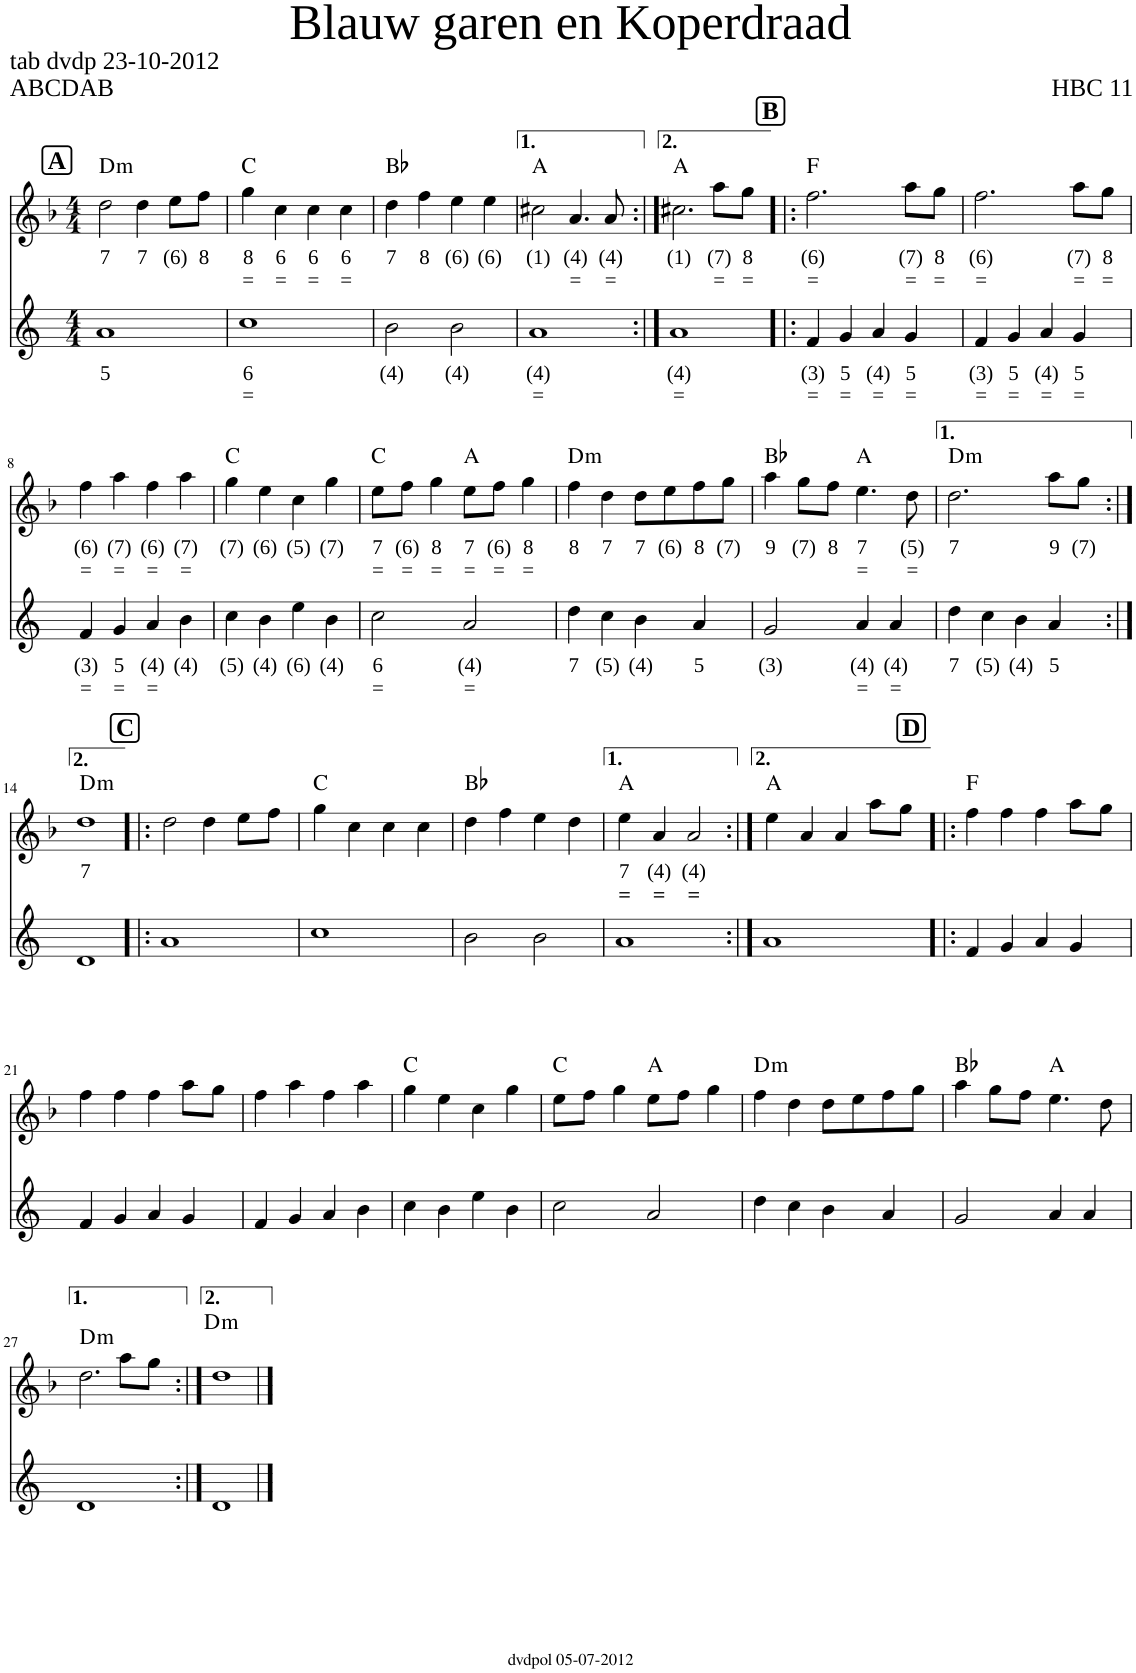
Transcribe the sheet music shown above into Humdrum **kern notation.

**kern	**text	**text	**kern	**text	**text	**harte
*part2	*part2	*part2	*part1	*part1	*part1	*part1
*staff2	*staff2	*staff2	*staff1	*staff1	*staff1	*
*I"Voice	*	*	*I"Voice	*	*	*
*clefG2	*	*	*clefG2	*	*	*
*k[]	*	*	*k[b-]	*	*	*
*M4/4	*	*	*M4/4	*	*	*
!!LO:REH:place=s1:a:B:cj:fs=13.5337:t=A
=1	=1	=1	=1	=1	=1	=1
!	!LO:LY:b	!	!	!LO:LY:b	!	!LO:H:kt=m
1a	5	.	2dd\	7	.	D:min
!	!	!	!	!LO:LY:b	!	!
.	.	.	4dd\	7	.	.
!	!	!	!	!LO:LY:b	!	!
.	.	.	8ee\L	(6)	.	.
!	!	!	!	!LO:LY:b	!	!
.	.	.	8ff\J	8	.	.
=2	=2	=2	=2	=2	=2	=2
!	!LO:LY:b	!LO:LY:b	!	!LO:LY:b	!LO:LY:b	!
1cc	6	=	4gg\	8	=	C:maj
!	!	!	!	!LO:LY:b	!LO:LY:b	!
.	.	.	4cc\	6	=	.
!	!	!	!	!LO:LY:b	!LO:LY:b	!
.	.	.	4cc\	6	=	.
!	!	!	!	!LO:LY:b	!LO:LY:b	!
.	.	.	4cc\	6	=	.
=3	=3	=3	=3	=3	=3	=3
!	!LO:LY:b	!	!	!LO:LY:b	!	!
2b\	(4)	.	4dd\	7	.	Bb:maj
!	!	!	!	!LO:LY:b	!	!
.	.	.	4ff\	8	.	.
!	!LO:LY:b	!	!	!LO:LY:b	!	!
2b\	(4)	.	4ee\	(6)	.	.
!	!	!	!	!LO:LY:b	!	!
.	.	.	4ee\	(6)	.	.
=4	=4	=4	=4	=4	=4	=4
!	!LO:LY:b	!LO:LY:b	!	!LO:LY:b	!	!
1a	(4)	=	2cc#X\	(1)	.	A:maj
!	!	!	!	!LO:LY:b	!LO:LY:b	!
.	.	.	4.a/	(4)	=	.
!	!	!	!	!LO:LY:b	!LO:LY:b	!
.	.	.	8a/	(4)	=	.
=5:|!	=5:|!	=5:|!	=5:|!	=5:|!	=5:|!	=5:|!
!	!LO:LY:b	!LO:LY:b	!	!LO:LY:b	!	!
1a	(4)	=	2.cc#X\	(1)	.	A:maj
!	!	!	!	!LO:LY:b	!LO:LY:b	!
.	.	.	8aa\L	(7)	=	.
!	!	!	!	!LO:LY:b	!LO:LY:b	!
.	.	.	8gg\J	8	=	.
!!LO:REH:place=s1:a:B:cj:fs=13.5337:t=B
=6!|:	=6!|:	=6!|:	=6!|:	=6!|:	=6!|:	=6!|:
!	!LO:LY:b	!LO:LY:b	!	!LO:LY:b	!LO:LY:b	!
4f/	(3)	=	2.ff\	(6)	=	F:maj
!	!LO:LY:b	!LO:LY:b	!	!	!	!
4g/	5	=	.	.	.	.
!	!LO:LY:b	!LO:LY:b	!	!	!	!
4a/	(4)	=	.	.	.	.
!	!LO:LY:b	!LO:LY:b	!	!LO:LY:b	!LO:LY:b	!
4g/	5	=	8aa\L	(7)	=	.
!	!	!	!	!LO:LY:b	!LO:LY:b	!
.	.	.	8gg\J	8	=	.
=7	=7	=7	=7	=7	=7	=7
!	!LO:LY:b	!LO:LY:b	!	!LO:LY:b	!LO:LY:b	!
4f/	(3)	=	2.ff\	(6)	=	.
!	!LO:LY:b	!LO:LY:b	!	!	!	!
4g/	5	=	.	.	.	.
!	!LO:LY:b	!LO:LY:b	!	!	!	!
4a/	(4)	=	.	.	.	.
!	!LO:LY:b	!LO:LY:b	!	!LO:LY:b	!LO:LY:b	!
4g/	5	=	8aa\L	(7)	=	.
!	!	!	!	!LO:LY:b	!LO:LY:b	!
.	.	.	8gg\J	8	=	.
!!LO:LB:g=z
=8	=8	=8	=8	=8	=8	=8
!	!LO:LY:b	!LO:LY:b	!	!LO:LY:b	!LO:LY:b	!
4f/	(3)	=	4ff\	(6)	=	.
!	!LO:LY:b	!LO:LY:b	!	!LO:LY:b	!LO:LY:b	!
4g/	5	=	4aa\	(7)	=	.
!	!LO:LY:b	!LO:LY:b	!	!LO:LY:b	!LO:LY:b	!
4a/	(4)	=	4ff\	(6)	=	.
!	!LO:LY:b	!	!	!LO:LY:b	!LO:LY:b	!
4b\	(4)	.	4aa\	(7)	=	.
=9	=9	=9	=9	=9	=9	=9
!	!LO:LY:b	!	!	!LO:LY:b	!	!
4cc\	(5)	.	4gg\	(7)	.	C:maj
!	!LO:LY:b	!	!	!LO:LY:b	!	!
4b\	(4)	.	4ee\	(6)	.	.
!	!LO:LY:b	!	!	!LO:LY:b	!	!
4ee\	(6)	.	4cc\	(5)	.	.
!	!LO:LY:b	!	!	!LO:LY:b	!	!
4b\	(4)	.	4gg\	(7)	.	.
=10	=10	=10	=10	=10	=10	=10
!	!LO:LY:b	!LO:LY:b	!	!LO:LY:b	!LO:LY:b	!
2cc\	6	=	8ee\L	7	=	C:maj
!	!	!	!	!LO:LY:b	!LO:LY:b	!
.	.	.	8ff\J	(6)	=	.
!	!	!	!	!LO:LY:b	!LO:LY:b	!
.	.	.	4gg\	8	=	.
!	!LO:LY:b	!LO:LY:b	!	!LO:LY:b	!LO:LY:b	!
2a/	(4)	=	8ee\L	7	=	A:maj
!	!	!	!	!LO:LY:b	!LO:LY:b	!
.	.	.	8ff\J	(6)	=	.
!	!	!	!	!LO:LY:b	!LO:LY:b	!
.	.	.	4gg\	8	=	.
=11	=11	=11	=11	=11	=11	=11
!	!LO:LY:b	!	!	!LO:LY:b	!	!LO:H:kt=m
4dd\	7	.	4ff\	8	.	D:min
!	!LO:LY:b	!	!	!LO:LY:b	!	!
4cc\	(5)	.	4dd\	7	.	.
!	!LO:LY:b	!	!	!LO:LY:b	!	!
4b\	(4)	.	8dd\L	7	.	.
!	!	!	!	!LO:LY:b	!	!
.	.	.	8ee\	(6)	.	.
!	!LO:LY:b	!	!	!LO:LY:b	!	!
4a/	5	.	8ff\	8	.	.
!	!	!	!	!LO:LY:b	!	!
.	.	.	8gg\J	(7)	.	.
=12	=12	=12	=12	=12	=12	=12
!	!LO:LY:b	!	!	!LO:LY:b	!	!
2g/	(3)	.	4aa\	9	.	Bb:maj
!	!	!	!	!LO:LY:b	!	!
.	.	.	8gg\L	(7)	.	.
!	!	!	!	!LO:LY:b	!	!
.	.	.	8ff\J	8	.	.
!	!LO:LY:b	!LO:LY:b	!	!LO:LY:b	!LO:LY:b	!
4a/	(4)	=	4.ee\	7	=	A:maj
!	!LO:LY:b	!LO:LY:b	!	!	!	!
4a/	(4)	=	.	.	.	.
!	!	!	!	!LO:LY:b	!LO:LY:b	!
.	.	.	8dd\	(5)	=	.
=13	=13	=13	=13	=13	=13	=13
!	!LO:LY:b	!	!	!LO:LY:b	!	!LO:H:kt=m
4dd\	7	.	2.dd\	7	.	D:min
!	!LO:LY:b	!	!	!	!	!
4cc\	(5)	.	.	.	.	.
!	!LO:LY:b	!	!	!	!	!
4b\	(4)	.	.	.	.	.
!	!LO:LY:b	!	!	!LO:LY:b	!	!
4a/	5	.	8aa\L	9	.	.
!	!	!	!	!LO:LY:b	!	!
.	.	.	8gg\J	(7)	.	.
!!LO:LB:g=z
=14:|!	=14:|!	=14:|!	=14:|!	=14:|!	=14:|!	=14:|!
!	!	!	!	!LO:LY:b	!	!LO:H:kt=m
1d	.	.	1dd	7	.	D:min
!!LO:REH:place=s1:a:B:cj:fs=13.5337:t=C
=15!|:	=15!|:	=15!|:	=15!|:	=15!|:	=15!|:	=15!|:
1a	.	.	2dd\	.	.	.
.	.	.	4dd\	.	.	.
.	.	.	8ee\L	.	.	.
.	.	.	8ff\J	.	.	.
=16	=16	=16	=16	=16	=16	=16
1cc	.	.	4gg\	.	.	C:maj
.	.	.	4cc\	.	.	.
.	.	.	4cc\	.	.	.
.	.	.	4cc\	.	.	.
=17	=17	=17	=17	=17	=17	=17
2b\	.	.	4dd\	.	.	Bb:maj
.	.	.	4ff\	.	.	.
2b\	.	.	4ee\	.	.	.
.	.	.	4dd\	.	.	.
=18	=18	=18	=18	=18	=18	=18
!	!	!	!	!LO:LY:b	!LO:LY:b	!
1a	.	.	4ee\	7	=	A:maj
!	!	!	!	!LO:LY:b	!LO:LY:b	!
.	.	.	4a/	(4)	=	.
!	!	!	!	!LO:LY:b	!LO:LY:b	!
.	.	.	2a/	(4)	=	.
=19:|!	=19:|!	=19:|!	=19:|!	=19:|!	=19:|!	=19:|!
1a	.	.	4ee\	.	.	A:maj
.	.	.	4a/	.	.	.
.	.	.	4a/	.	.	.
.	.	.	8aa\L	.	.	.
.	.	.	8gg\J	.	.	.
!!LO:REH:place=s1:a:B:cj:fs=13.5337:t=D
=20!|:	=20!|:	=20!|:	=20!|:	=20!|:	=20!|:	=20!|:
4f/	.	.	4ff\	.	.	F:maj
4g/	.	.	4ff\	.	.	.
4a/	.	.	4ff\	.	.	.
4g/	.	.	8aa\L	.	.	.
.	.	.	8gg\J	.	.	.
!!LO:LB:g=z
=21	=21	=21	=21	=21	=21	=21
4f/	.	.	4ff\	.	.	.
4g/	.	.	4ff\	.	.	.
4a/	.	.	4ff\	.	.	.
4g/	.	.	8aa\L	.	.	.
.	.	.	8gg\J	.	.	.
=22	=22	=22	=22	=22	=22	=22
4f/	.	.	4ff\	.	.	.
4g/	.	.	4aa\	.	.	.
4a/	.	.	4ff\	.	.	.
4b\	.	.	4aa\	.	.	.
=23	=23	=23	=23	=23	=23	=23
4cc\	.	.	4gg\	.	.	C:maj
4b\	.	.	4ee\	.	.	.
4ee\	.	.	4cc\	.	.	.
4b\	.	.	4gg\	.	.	.
=24	=24	=24	=24	=24	=24	=24
2cc\	.	.	8ee\L	.	.	C:maj
.	.	.	8ff\J	.	.	.
.	.	.	4gg\	.	.	.
2a/	.	.	8ee\L	.	.	A:maj
.	.	.	8ff\J	.	.	.
.	.	.	4gg\	.	.	.
=25	=25	=25	=25	=25	=25	=25
!	!	!	!	!	!	!LO:H:kt=m
4dd\	.	.	4ff\	.	.	D:min
4cc\	.	.	4dd\	.	.	.
4b\	.	.	8dd\L	.	.	.
.	.	.	8ee\	.	.	.
4a/	.	.	8ff\	.	.	.
.	.	.	8gg\J	.	.	.
=26	=26	=26	=26	=26	=26	=26
2g/	.	.	4aa\	.	.	Bb:maj
.	.	.	8gg\L	.	.	.
.	.	.	8ff\J	.	.	.
4a/	.	.	4.ee\	.	.	A:maj
4a/	.	.	.	.	.	.
.	.	.	8dd\	.	.	.
!!LO:LB:g=z
=27	=27	=27	=27	=27	=27	=27
!	!	!	!	!	!	!LO:H:kt=m
1d	.	.	2.dd\	.	.	D:min
.	.	.	8aa\L	.	.	.
.	.	.	8gg\J	.	.	.
=28:|!	=28:|!	=28:|!	=28:|!	=28:|!	=28:|!	=28:|!
!	!	!	!	!	!	!LO:H:kt=m
1d	.	.	1dd	.	.	D:min
==	==	==	==	==	==	==
*-	*-	*-	*-	*-	*-	*-
